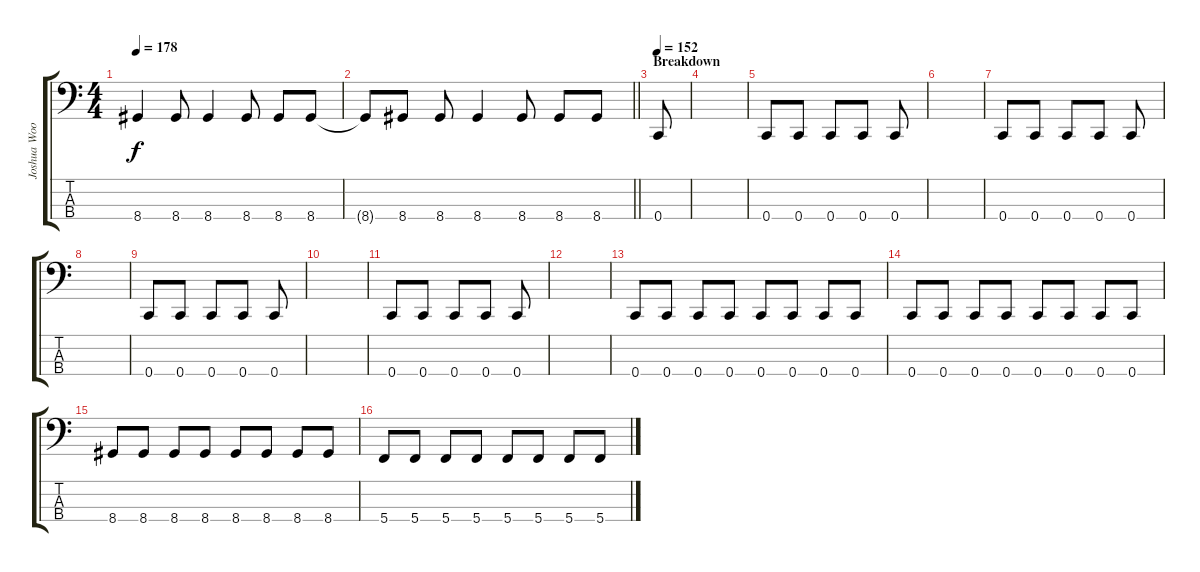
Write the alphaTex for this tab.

\track ("Joshua Woodward" "Joshua Woo") {instrument electricbassfinger}
\staff {score tabs}
\tuning (F2 C2 G1 C1) {hide}
\ts (4 4)
\tempo 178
\clef f4
\ks c
8.4.4{dy f} 8.4.8 8.4.4 8.4.8 8.4.8 8.4.8 |
\barLineRight lightlight
8.4{t}.8 8.4.8 8.4.8 8.4.4 8.4.8 8.4.8 8.4.8 |
\section ("" "Breakdown")
\tempo 152
0.4.8 |
|
0.4.8 0.4.8 0.4.8 0.4.8 0.4.8 |
|
0.4.8 0.4.8 0.4.8 0.4.8 0.4.8 |
|
0.4.8 0.4.8 0.4.8 0.4.8 0.4.8 |
|
0.4.8 0.4.8 0.4.8 0.4.8 0.4.8 |
|
0.4.8 0.4.8 0.4.8 0.4.8 0.4.8 0.4.8 0.4.8 0.4.8 |
0.4.8 0.4.8 0.4.8 0.4.8 0.4.8 0.4.8 0.4.8 0.4.8 |
8.4.8 8.4.8 8.4.8 8.4.8 8.4.8 8.4.8 8.4.8 8.4.8 |
5.4.8 5.4.8 5.4.8 5.4.8 5.4.8 5.4.8 5.4.8 5.4.8
